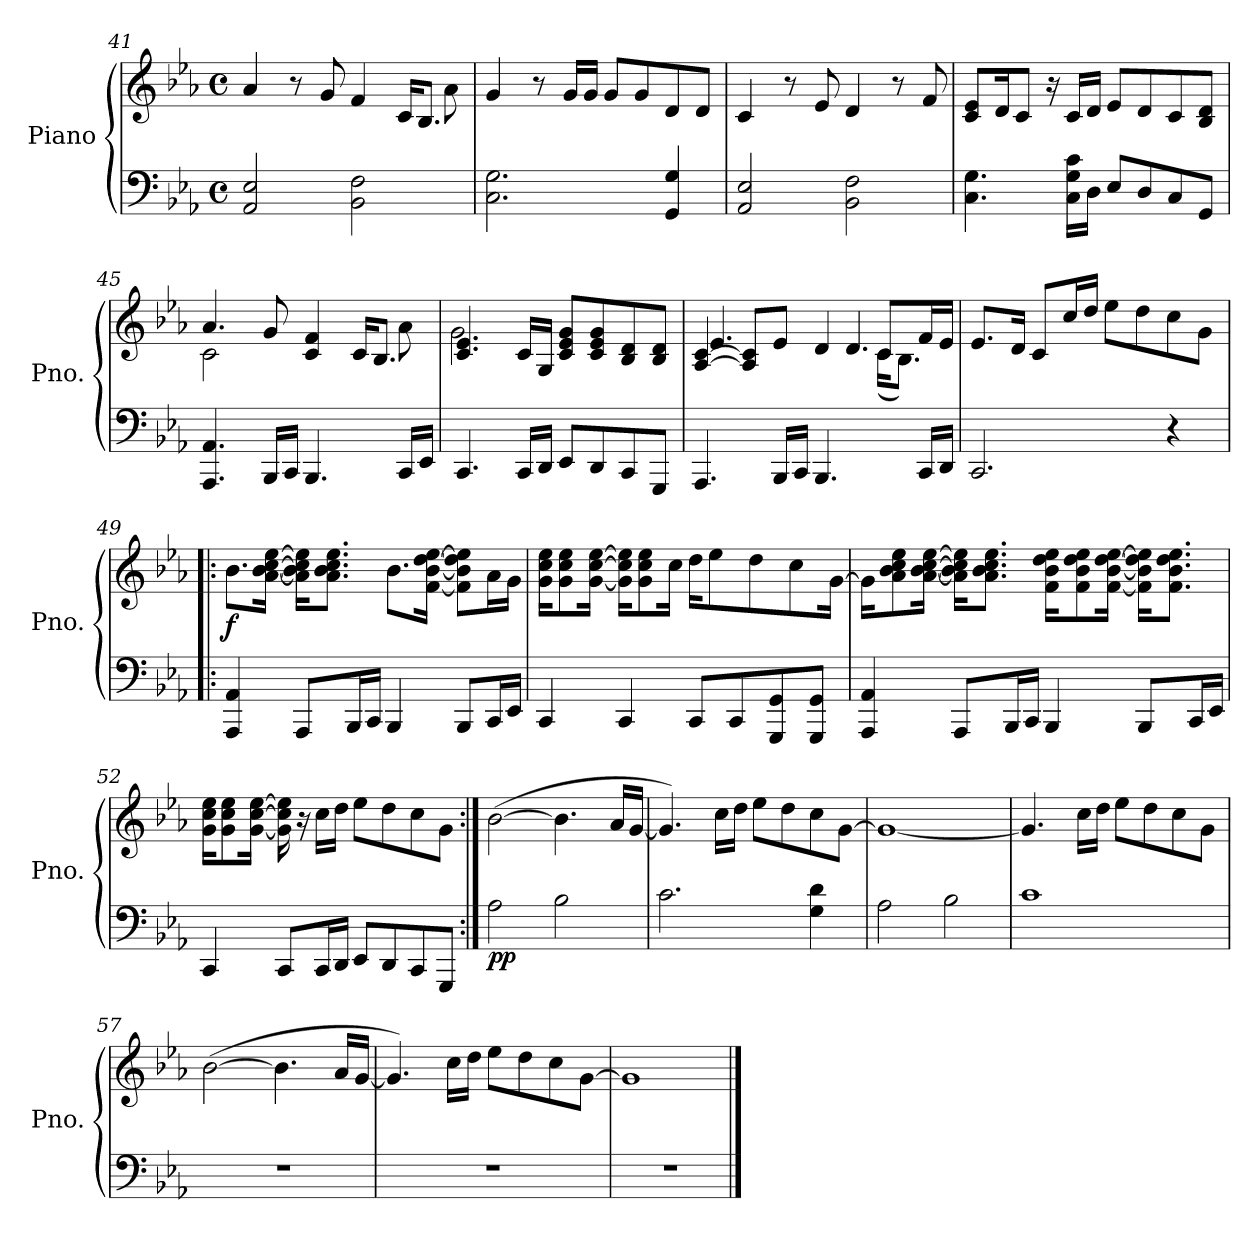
**kern	**kern	**dynam
*part1	*part1	*part1
*staff2	*staff1	*staff1/2
*I"Piano	*	*
*I'Pno.	*	*
*clefF4	*clefG2	*
*k[b-e-a-]	*k[b-e-a-]	*
*M4/4	*M4/4	*
*met(c)	*met(c)	*
=41	=41	=41
*	*^	*
2AA-/ 2E-/	4a-/	2..ryy	.
.	8r	.	.
.	8g/	.	.
2BB-\ 2F\	4f/	.	.
.	16c/KL	.	.
.	8.B-/J	.	.
.	.	8a-\	.
*	*v	*v	*
=42	=42	=42
2.C\ 2.G\	4g/	.
.	8r	.
.	16g/LL	.
.	16g/JJ	.
.	8g/L	.
.	8g/	.
4GG/ 4G/	8d/	.
.	8d/J	.
=43	=43	=43
2AA-/ 2E-/	4c/	.
.	8r	.
.	8e-/	.
2BB-\ 2F\	4d/	.
.	8r	.
.	8f/	.
!!LO:LB:g=z
=44	=44	=44
4.C\ 4.G\	8c/ 8e-/L	.
.	16d/K	.
.	8c/J	.
.	16r	.
16C\ 16G\ 16c\LL	16c/LL	.
16D\JJ	16d/JJ	.
8E-/L	8e-/L	.
8D/	8d/	.
8C/	8c/	.
8GG/J	8B-/ 8d/J	.
=45	=45	=45
*	*^	*
4.AAA-/ 4.AA-/	4.a-/	2c\	.
16BBB-/LL	8g/	.	.
16CC/JJ	.	.	.
4.BBB-/	4c/ 4f/	4.ryy	.
.	16c/KL	.	.
.	8.B-/J	.	.
16CC/LL	.	8a-\	.
16EE-/JJ	.	.	.
=46	=46	=46	=46
4.CC/	4.c/ 4.e-/	2g\	.
16CC/LL	16c/LL	.	.
16DD/JJ	16G/JJ	.	.
8EE-/L	8c/ 8e-/ 8g/L	2ryy	.
8DD/	8c/ 8e-/ 8g/	.	.
8CC/	8B-/ 8d/	.	.
8GGG/J	8B-/ 8d/J	.	.
!!LO:LB:g=z
=47	=47	=47	=47
*	*	*^	*
4.AAA-/	[4A-/ [4c/	2.ryy	4.e-/	.
.	8A-/] 8c/]L	.	.	.
16BBB-/LL	8e-/J	.	4ryy	.
16CC/JJ	.	.	.	.
4.BBB-/	4d/	.	.	.
.	.	.	4.d/	.
.	8c/L	(<16c\KL	.	.
.	.	8.B-\J)	.	.
16CC/LL	16f/L	.	.	.
16DD/JJ	16e-/JJ	.	.	.
*	*v	*v	*v	*
=48	=48	=48
2.CC/	8.e-/L	.
.	16d/Jk	.
.	8c/L	.
.	16cc/L	.
.	16dd/JJ	.
.	8ee-\L	.
.	8dd\	.
4r	8cc\	.
.	8g\J	.
=49!|:	=49!|:	=49!|:
!	!	!LO:DY:b
4AAA-/ 4AA-/	8.b-\L	f
.	[16a-\ [16b-\ [16cc\ [16ee-\Jk	.
8AAA-/L	16a-\] 16b-\] 16cc\] 16ee-\]KL	.
.	8.a-\ 8.b-\ 8.cc\ 8.ee-\J	.
16BBB-/L	.	.
16CC/JJ	.	.
4BBB-/	8.b-\L	.
.	[16f\ [16b-\ [16dd\ [16ee-\Jk	.
8BBB-/L	8f\] 8b-\] 8dd\] 8ee-\]L	.
16CC/L	16a-\L	.
16EE-/JJ	16g\JJ	.
!!LO:PB:g=z
=50	=50	=50
4CC/	16g\ 16cc\ 16ee-\KL	.
.	8g\ 8cc\ 8ee-\	.
.	[16g\ [16cc\ [16ee-\Jk	.
4CC/	16g\] 16cc\] 16ee-\]KL	.
.	8g\ 8cc\ 8ee-\	.
.	16cc\Jk	.
8CC/L	16dd\KL	.
.	8ee-\	.
8CC/	.	.
.	8dd\	.
8GGG/ 8GG/	.	.
.	8cc\	.
8GGG/ 8GG/J	.	.
.	[16g\Jk	.
=51	=51	=51
4AAA-/ 4AA-/	16g\KL]	.
.	8a-\ 8b-\ 8cc\ 8ee-\	.
.	[16a-\ [16b-\ [16cc\ [16ee-\Jk	.
8AAA-/L	16a-\] 16b-\] 16cc\] 16ee-\]KL	.
.	8.a-\ 8.b-\ 8.cc\ 8.ee-\J	.
16BBB-/L	.	.
16CC/JJ	.	.
4BBB-/	16f\ 16b-\ 16dd\ 16ee-\KL	.
.	8f\ 8b-\ 8dd\ 8ee-\	.
.	[16f\ [16b-\ [16dd\ [16ee-\Jk	.
8BBB-/L	16f\] 16b-\] 16dd\] 16ee-\]KL	.
.	8.f\ 8.b-\ 8.dd\ 8.ee-\J	.
16CC/L	.	.
16EE-/JJ	.	.
!!LO:LB:g=z
=52	=52	=52
4CC/	16g\ 16cc\ 16ee-\KL	.
.	8g\ 8cc\ 8ee-\	.
.	[16g\ [16cc\ [16ee-\Jk	.
8CC/L	16g\] 16cc\] 16ee-\]	.
.	16r	.
16CC/L	16cc\LL	.
16DD/JJ	16dd\JJ	.
8EE-/L	8ee-\L	.
8DD/	8dd\	.
8CC/	8cc\	.
8GGG/J	8g\J	.
=53:|!	=53:|!	=53:|!
!	!	!LO:DY:b=2
!	!	!LO:DY:n=1:b
2A-\	(>[2b-\	p p
2B-\	4.b-\]	.
.	16a-/LL	.
.	[16g/JJ	.
=54	=54	=54
2.c\	4.g/])	.
.	16cc\LL	.
.	16dd\JJ	.
.	8ee-\L	.
.	8dd\	.
4G\ 4d\	8cc\	.
.	[8g\J	.
=55	=55	=55
2A-\	1g_	.
2B-\	.	.
=56	=56	=56
1c	4.g/]	.
.	16cc\LL	.
.	16dd\JJ	.
.	8ee-\L	.
.	8dd\	.
.	8cc\	.
.	8g\J	.
=57	=57	=57
1r	(>[2b-\	.
.	4.b-\]	.
.	16a-/LL	.
.	[16g/JJ	.
!!LO:LB:g=z
=58	=58	=58
1r	4.g/])	.
.	16cc\LL	.
.	16dd\JJ	.
.	8ee-\L	.
.	8dd\	.
.	8cc\	.
.	[8g\J	.
=59	=59	=59
1r	1g]	.
==	==	==
*-	*-	*-
